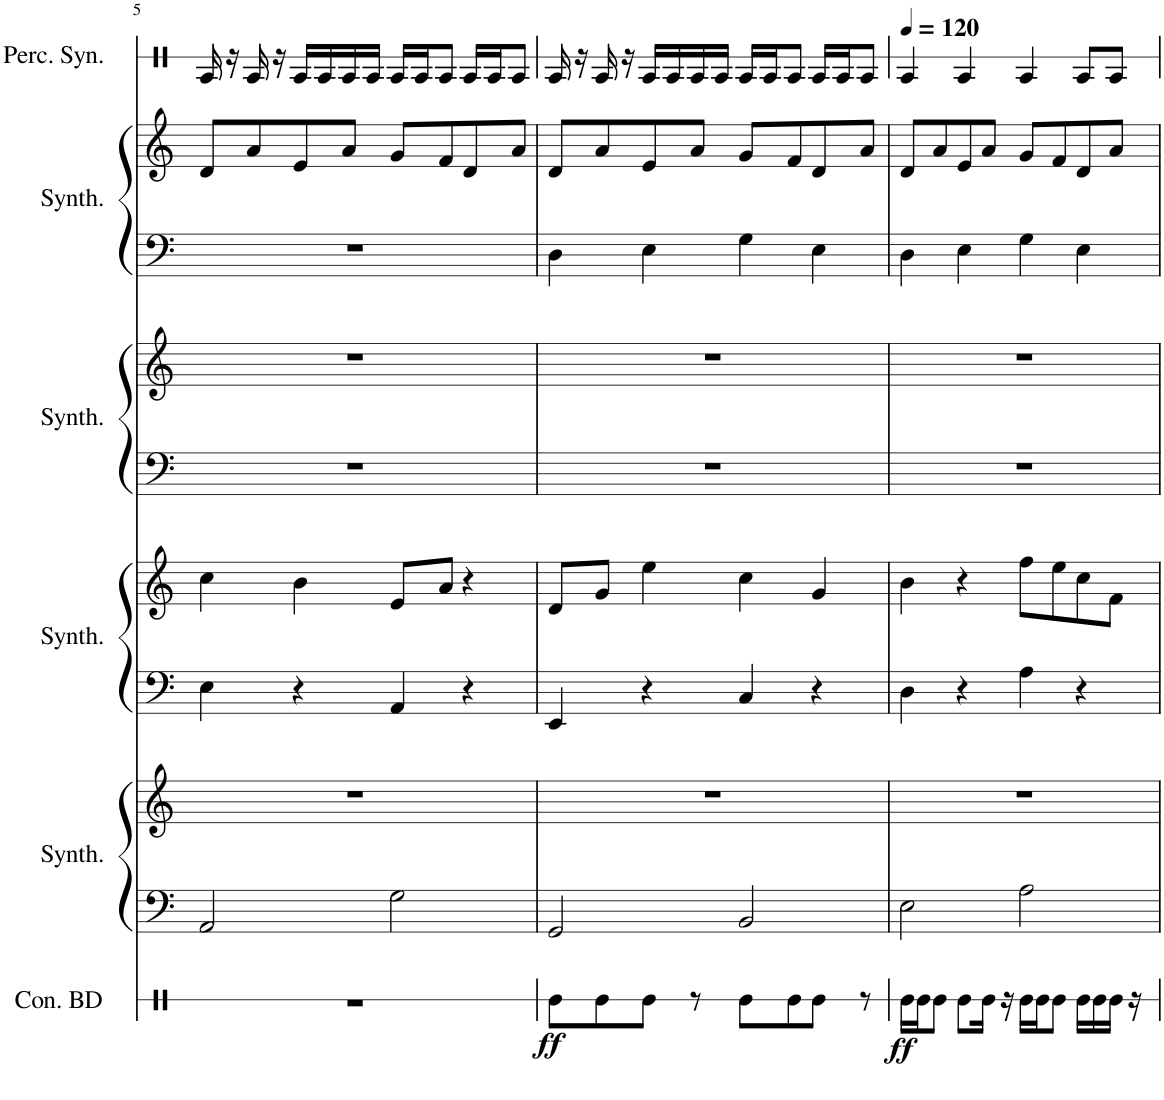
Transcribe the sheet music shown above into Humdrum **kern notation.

**kern	**dynam	**kern	**kern	**kern	**kern	**kern	**kern	**kern	**kern	**kern
*part6	*part6	*part5	*part5	*part4	*part4	*part3	*part3	*part2	*part2	*part1
*staff10	*staff10	*staff9	*staff8	*staff7	*staff6	*staff5	*staff4	*staff3	*staff2	*staff1
*I"Concert Bass Drum	*	*I"Atmosphere Synthesizer	*	*I"New Age Synthesizer	*	*I"Bass Synthesizer	*	*I"Brass Synthesizer	*	*I"Percussion Synthesizer
*I'Con. BD	*	*I'Synth.	*	*I'Synth.	*	*I'Synth.	*	*I'Synth.	*	*I'Perc. Syn.
!!LO:PB:g=z
*clefX	*	*clefF4	*clefG2	*clefF4	*clefG2	*clefF4	*clefG2	*clefF4	*clefG2	*clefX
*k[]	*	*k[]	*k[]	*k[]	*k[]	*k[]	*k[]	*k[]	*k[]	*k[]
*M4/4	*	*M4/4	*M4/4	*M4/4	*M4/4	*M4/4	*M4/4	*M4/4	*M4/4	*M4/4
=5	=5	=5	=5	=5	=5	=5	=5	=5	=5	=5
1r	.	2AA/	1r	4E\	4cc\	1r	1r	1r	8d/L	16RA/
.	.	.	.	.	.	.	.	.	.	16r
.	.	.	.	.	.	.	.	.	8a/	16RA/
.	.	.	.	.	.	.	.	.	.	16r
.	.	.	.	4r	4b\	.	.	.	8e/	16RA/LL
.	.	.	.	.	.	.	.	.	.	16RA/
.	.	.	.	.	.	.	.	.	8a/J	16RA/
.	.	.	.	.	.	.	.	.	.	16RA/JJ
.	.	2G\	.	4AA/	8e/L	.	.	.	8g/L	16RA/LL
.	.	.	.	.	.	.	.	.	.	16RA/J
.	.	.	.	.	8a/J	.	.	.	8f/	8RA/J
.	.	.	.	4r	4r	.	.	.	8d/	16RA/LL
.	.	.	.	.	.	.	.	.	.	16RA/J
.	.	.	.	.	.	.	.	.	8a/J	8RA/J
=6	=6	=6	=6	=6	=6	=6	=6	=6	=6	=6
!	!LO:DY:b	!	!	!	!	!	!	!	!	!
8Re\L	ff	2GG/	1r	4EE/	8d/L	1r	1r	4D\	8d/L	16RA/
.	.	.	.	.	.	.	.	.	.	16r
8Re\	.	.	.	.	8g/J	.	.	.	8a/	16RA/
.	.	.	.	.	.	.	.	.	.	16r
8Re\J	.	.	.	4r	4ee\	.	.	4E\	8e/	16RA/LL
.	.	.	.	.	.	.	.	.	.	16RA/
8r	.	.	.	.	.	.	.	.	8a/J	16RA/
.	.	.	.	.	.	.	.	.	.	16RA/JJ
8Re\L	.	2BB/	.	4C/	4cc\	.	.	4G\	8g/L	16RA/LL
.	.	.	.	.	.	.	.	.	.	16RA/J
8Re\	.	.	.	.	.	.	.	.	8f/	8RA/J
8Re\J	.	.	.	4r	4g/	.	.	4E\	8d/	16RA/LL
.	.	.	.	.	.	.	.	.	.	16RA/J
8r	.	.	.	.	.	.	.	.	8a/J	8RA/J
=7	=7	=7	=7	=7	=7	=7	=7	=7	=7	=7
*	*	*	*	*	*	*	*	*	*	*MM120
!	!LO:DY:b	!	!	!	!	!	!	!	!	!
16Re\LL	ff	2E\	1r	4D\	4b\	1r	1r	4D\	8d/L	4RA/
16Re\J	.	.	.	.	.	.	.	.	.	.
8Re\J	.	.	.	.	.	.	.	.	8a/	.
8Re\L	.	.	.	4r	4r	.	.	4E\	8e/	4RA/
16Re\Jk	.	.	.	.	.	.	.	.	8a/J	.
16r	.	.	.	.	.	.	.	.	.	.
16Re\LL	.	2A\	.	4A\	8ff\L	.	.	4G\	8g/L	4RA/
16Re\J	.	.	.	.	.	.	.	.	.	.
8Re\J	.	.	.	.	8ee\	.	.	.	8f/	.
16Re\LL	.	.	.	4r	8cc\	.	.	4E\	8d/	8RA/L
16Re\	.	.	.	.	.	.	.	.	.	.
16Re\JJ	.	.	.	.	8f\J	.	.	.	8a/J	8RA/J
16r	.	.	.	.	.	.	.	.	.	.
=	=	=	=	=	=	=	=	=	=	=
*-	*-	*-	*-	*-	*-	*-	*-	*-	*-	*-
